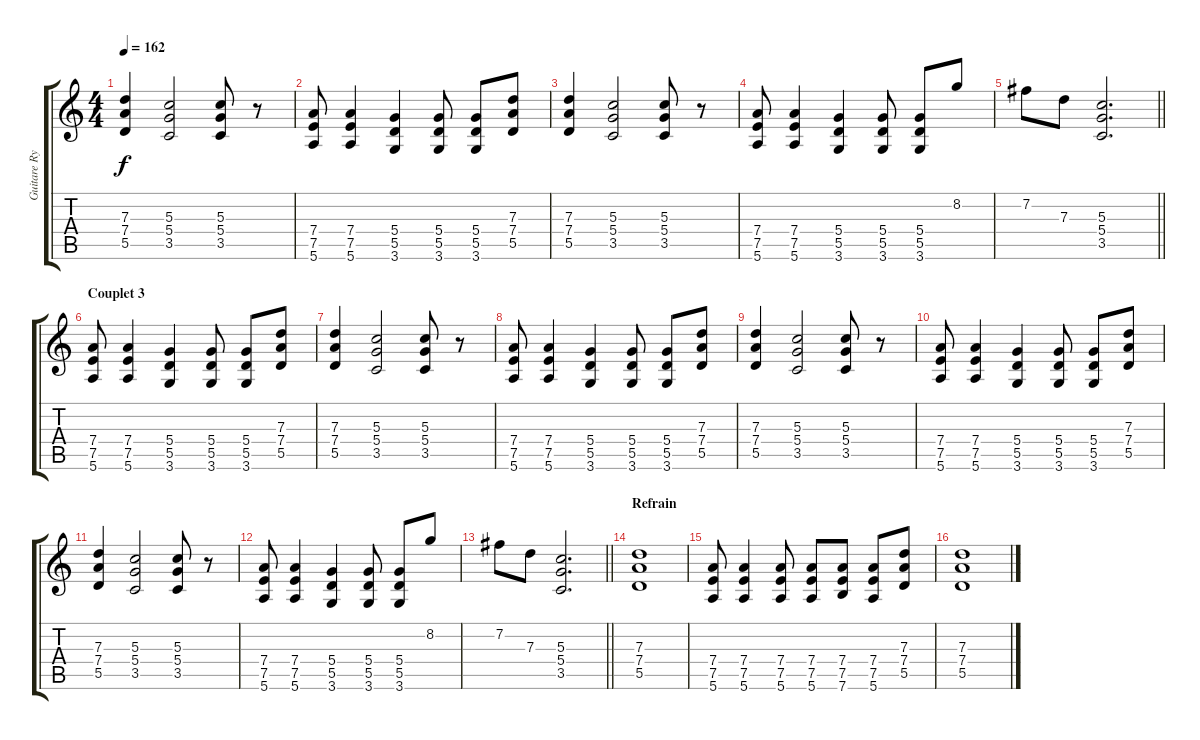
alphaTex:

\track ("Guitare Rythm." "Guitare Ry") {instrument overdrivenguitar}
\staff {score tabs}
\tuning (E4 B3 G3 D3 A2 E2) {hide}
\ts (4 4)
\tempo 162
\clef g2
\ks c
(7.3 7.4 5.5).4{dy f} (5.3 5.4 3.5).2 (5.3 5.4 3.5).8 r.8 |
(7.4 7.5 5.6).8 (7.4 7.5 5.6).4 (5.4 5.5 3.6).4 (5.4 5.5 3.6).8 (5.4 5.5 3.6).8 (7.3 7.4 5.5).8 |
(7.3 7.4 5.5).4 (5.3 5.4 3.5).2 (5.3 5.4 3.5).8 r.8 |
(7.4 7.5 5.6).8 (7.4 7.5 5.6).4 (5.4 5.5 3.6).4 (5.4 5.5 3.6).8 (5.4 5.5 3.6).8 8.2.8 |
\barLineRight lightlight
7.2.8 7.3.8 (5.3 5.4 3.5).2{d} |
\section ("" "Couplet 3")
(7.4 7.5 5.6).8 (7.4 7.5 5.6).4 (5.4 5.5 3.6).4 (5.4 5.5 3.6).8 (5.4 5.5 3.6).8 (7.3 7.4 5.5).8 |
(7.3 7.4 5.5).4 (5.3 5.4 3.5).2 (5.3 5.4 3.5).8 r.8 |
(7.4 7.5 5.6).8 (7.4 7.5 5.6).4 (5.4 5.5 3.6).4 (5.4 5.5 3.6).8 (5.4 5.5 3.6).8 (7.3 7.4 5.5).8 |
(7.3 7.4 5.5).4 (5.3 5.4 3.5).2 (5.3 5.4 3.5).8 r.8 |
(7.4 7.5 5.6).8 (7.4 7.5 5.6).4 (5.4 5.5 3.6).4 (5.4 5.5 3.6).8 (5.4 5.5 3.6).8 (7.3 7.4 5.5).8 |
(7.3 7.4 5.5).4 (5.3 5.4 3.5).2 (5.3 5.4 3.5).8 r.8 |
(7.4 7.5 5.6).8 (7.4 7.5 5.6).4 (5.4 5.5 3.6).4 (5.4 5.5 3.6).8 (5.4 5.5 3.6).8 8.2.8 |
\barLineRight lightlight
7.2.8 7.3.8 (5.3 5.4 3.5).2{d} |
\section ("" "Refrain ")
(7.3 7.4 5.5).1 |
(7.4 7.5 5.6).8 (7.4 7.5 5.6).4 (7.4 7.5 5.6).8 (7.4 7.5 5.6).8 (7.4 7.5 7.6).8 (7.4 7.5 5.6).8 (7.3 7.4 5.5).8 |
(7.3 7.4 5.5).1
